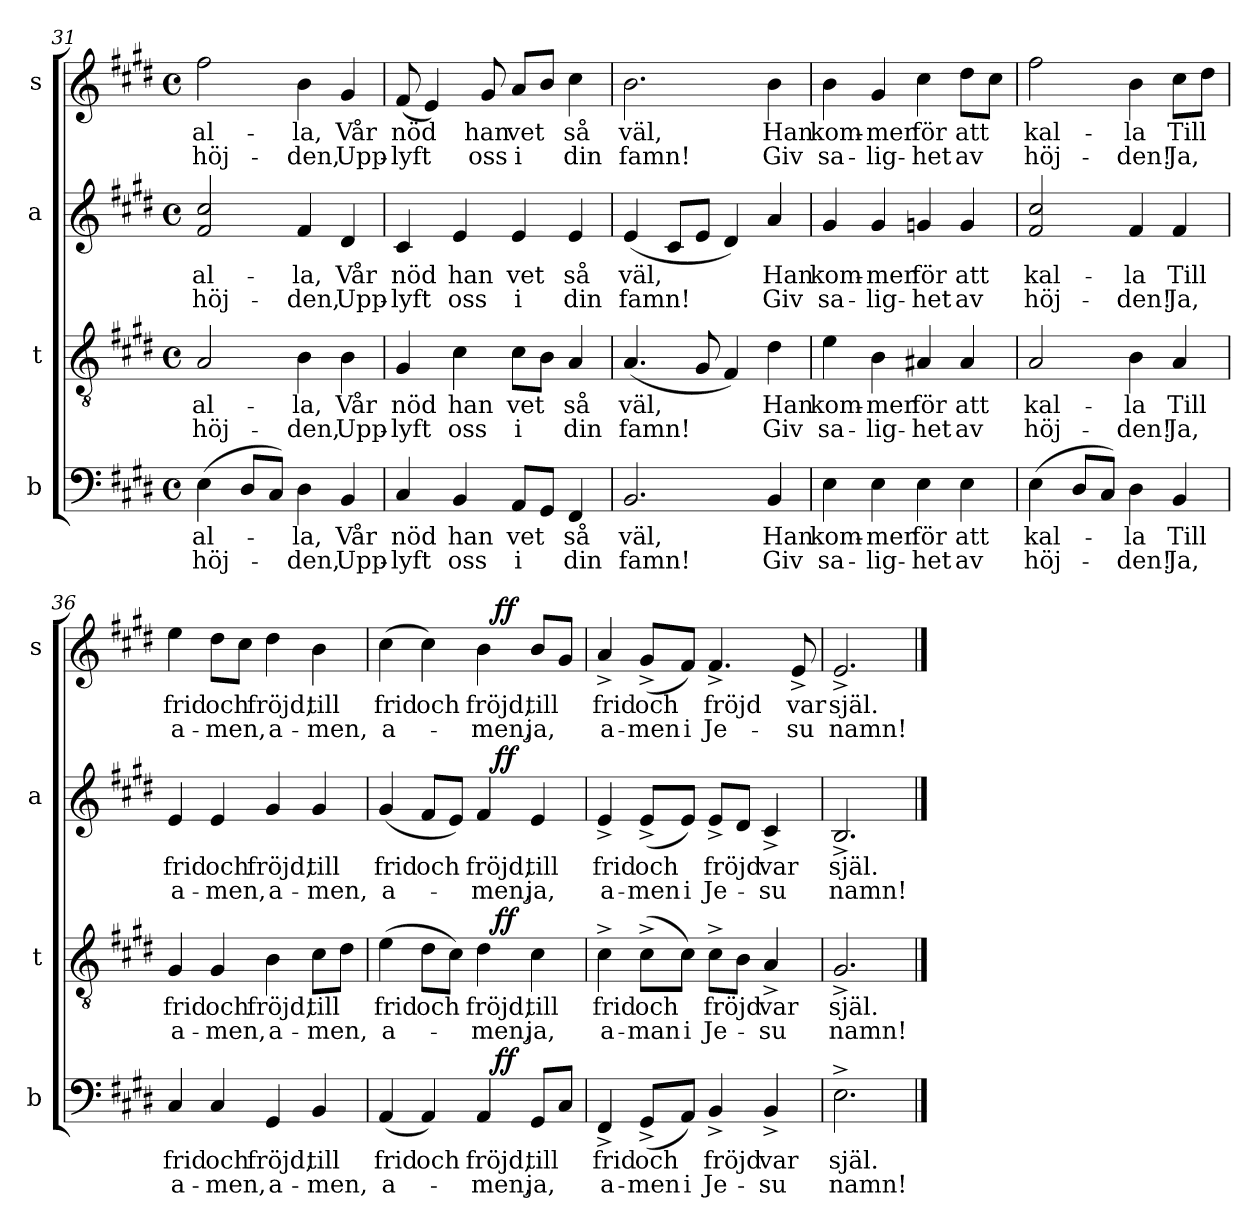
**kern	**text	**text	**dynam	**kern	**text	**text	**dynam	**kern	**text	**text	**dynam	**kern	**text	**text	**dynam
*part4	*part4	*part4	*part4	*part3	*part3	*part3	*part3	*part2	*part2	*part2	*part2	*part1	*part1	*part1	*part1
*staff4	*staff4	*staff4	*staff4	*staff3	*staff3	*staff3	*staff3	*staff2	*staff2	*staff2	*staff2	*staff1	*staff1	*staff1	*staff1
*I"b	*	*	*	*I"t	*	*	*	*I"a	*	*	*	*I"s	*	*	*
*I'b	*	*	*	*I't	*	*	*	*I'a	*	*	*	*I's	*	*	*
!!LO:PB:g=z
*clefF4	*	*	*	*clefGv2	*	*	*	*clefG2	*	*	*	*clefG2	*	*	*
*k[f#c#g#d#]	*	*	*	*k[f#c#g#d#]	*	*	*	*k[f#c#g#d#]	*	*	*	*k[f#c#g#d#]	*	*	*
*E:	*	*	*	*E:	*	*	*	*E:	*	*	*	*E:	*	*	*
*M4/4	*	*	*	*M4/4	*	*	*	*M4/4	*	*	*	*M4/4	*	*	*
*met(c)	*	*	*	*met(c)	*	*	*	*met(c)	*	*	*	*met(c)	*	*	*
=31	=31	=31	=31	=31	=31	=31	=31	=31	=31	=31	=31	=31	=31	=31	=31
(4E\	al-	höj-	.	2A/	al-	höj-	.	2f#/ 2cc#/	al-	höj-	.	2ff#\	al-	höj-	.
8D#/L	.	.	.	.	.	.	.	.	.	.	.	.	.	.	.
8C#/J)	.	.	.	.	.	.	.	.	.	.	.	.	.	.	.
4D#\	-la,	-den,	.	4B\	-la,	-den,	.	4f#/	-la,	-den,	.	4b\	-la,	-den,	.
4BB/	Vår	Upp-	.	4B\	Vår	Upp-	.	4d#/	Vår	Upp-	.	4g#/	Vår	Upp-	.
=32	=32	=32	=32	=32	=32	=32	=32	=32	=32	=32	=32	=32	=32	=32	=32
4C#/	nöd	-lyft	.	4G#/	nöd	-lyft	.	4c#/	nöd	-lyft	.	(8f#/	nöd	-lyft	.
.	.	.	.	.	.	.	.	.	.	.	.	4e/)	.	.	.
4BB/	han	oss	.	4c#\	han	oss	.	4e/	han	oss	.	.	.	.	.
.	.	.	.	.	.	.	.	.	.	.	.	8g#/	han	oss	.
8AA/L	vet	i	.	8c#\L	vet	i	.	4e/	vet	i	.	8a/L	vet	i	.
8GG#/J	.	.	.	8B\J	.	.	.	.	.	.	.	8b/J	.	.	.
4FF#/	så	din	.	4A/	så	din	.	4e/	så	din	.	4cc#\	så	din	.
=33	=33	=33	=33	=33	=33	=33	=33	=33	=33	=33	=33	=33	=33	=33	=33
2.BB/	väl,	famn!	.	(4.A/	väl,	famn!	.	(4e/	väl,	famn!	.	2.b\	väl,	famn!	.
.	.	.	.	.	.	.	.	8c#/L	.	.	.	.	.	.	.
.	.	.	.	8G#/	.	.	.	8e/J	.	.	.	.	.	.	.
.	.	.	.	4F#/)	.	.	.	4d#/)	.	.	.	.	.	.	.
4BB/	Han	Giv	.	4d#\	Han	Giv	.	4a/	Han	Giv	.	4b\	Han	Giv	.
=34	=34	=34	=34	=34	=34	=34	=34	=34	=34	=34	=34	=34	=34	=34	=34
4E\	kom-	sa-	.	4e\	kom-	sa-	.	4g#/	kom-	sa-	.	4b\	kom-	sa-	.
4E\	-mer	-lig-	.	4B\	-mer	-lig-	.	4g#/	-mer	-lig-	.	4g#/	-mer	-lig-	.
4E\	för	-het	.	4A#X/	för	-het	.	4gn/	för	-het	.	4cc#\	för	-het	.
4E\	att	av	.	4A#/	att	av	.	4g/	att	av	.	8dd#\L	att	av	.
.	.	.	.	.	.	.	.	.	.	.	.	8cc#\J	.	.	.
=35	=35	=35	=35	=35	=35	=35	=35	=35	=35	=35	=35	=35	=35	=35	=35
(4E\	kal-	höj-	.	2A/	kal-	höj-	.	2f#/ 2cc#/	kal-	höj-	.	2ff#\	kal-	höj-	.
8D#/L	.	.	.	.	.	.	.	.	.	.	.	.	.	.	.
8C#/J)	.	.	.	.	.	.	.	.	.	.	.	.	.	.	.
4D#\	-la	-den!	.	4B\	-la	-den!	.	4f#/	-la	-den!	.	4b\	-la	-den!	.
4BB/	Till	Ja,	.	4A/	Till	Ja,	.	4f#/	Till	Ja,	.	8cc#\L	Till	Ja,	.
.	.	.	.	.	.	.	.	.	.	.	.	8dd#\J	.	.	.
!!LO:LB:g=z
=36	=36	=36	=36	=36	=36	=36	=36	=36	=36	=36	=36	=36	=36	=36	=36
4C#/	frid	a-	.	4G#/	frid	a-	.	4e/	frid	a-	.	4ee\	frid	a-	.
4C#/	och	-men,	.	4G#/	och	-men,	.	4e/	och	-men,	.	8dd#\L	och	-men,	.
.	.	.	.	.	.	.	.	.	.	.	.	8cc#\J	.	.	.
4GG#/	fröjd,	a-	.	4B\	fröjd,	a-	.	4g#/	fröjd,	a-	.	4dd#\	fröjd,	a-	.
4BB/	till	-men,	.	8c#\L	till	-men,	.	4g#/	till	-men,	.	4b\	till	-men,	.
.	.	.	.	8d#\J	.	.	.	.	.	.	.	.	.	.	.
=37	=37	=37	=37	=37	=37	=37	=37	=37	=37	=37	=37	=37	=37	=37	=37
*^	*	*	*	*^	*	*	*	*^	*	*	*	*^	*	*	*
(4AA/	2ryy	frid	a-	.	(4e\	2ryy	frid	a-	.	(4g#/	2ryy	frid	a-	.	(4cc#\	2ryy	frid	a-	.
4AA/)	.	och	.	.	8d#\L	.	och	.	.	8f#/L	.	och	.	.	4cc#\)	.	och	.	.
.	.	.	.	.	8c#\J)	.	.	.	.	8e/J)	.	.	.	.	.	.	.	.	.
4AA/	16ryy	fröjd,	-men,	.	4d#\	16ryy	fröjd,	-men,	.	4f#/	16ryy	fröjd,	-men,	.	4b\	16ryy	fröjd,	-men,	.
!	!	!	!	!LO:DY:a	!	!	!	!	!LO:DY:a	!	!	!	!	!LO:DY:a	!	!	!	!	!LO:DY:a
.	4..ryy	.	.	ff	.	4..ryy	.	.	ff	.	4..ryy	.	.	ff	.	4..ryy	.	.	ff
8GG#/L	.	till	ja,	.	4c#\	.	till	ja,	.	4e/	.	till	ja,	.	8b/L	.	till	ja,	.
8C#/J	.	.	.	.	.	.	.	.	.	.	.	.	.	.	8g#/J	.	.	.	.
*v	*v	*	*	*	*	*	*	*	*	*v	*v	*	*	*	*v	*v	*	*	*
*	*	*	*	*v	*v	*	*	*	*	*	*	*	*	*	*	*
=38	=38	=38	=38	=38	=38	=38	=38	=38	=38	=38	=38	=38	=38	=38	=38
4FF#^>/	frid	a-	.	4c#^>\	frid	a-	.	4e^>/	frid	a-	.	4a^>/	frid	a-	.
(8GG#^>/L	och	-men	.	(8c#^>\L	och	-man	.	(8e^>/L	och	-men	.	(8g#^>/L	och	-men	.
8AA/J)	.	i	.	8c#\J)	.	i	.	8e/J)	.	i	.	8f#/J)	.	i	.
4BB^>/	fröjd	Je-	.	8c#^>\L	fröjd	Je-	.	8e^>/L	fröjd	Je-	.	4.f#^>/	fröjd	Je-	.
.	.	.	.	8B\J	.	.	.	8d#/J	.	.	.	.	.	.	.
4BB^>/	var	-su	.	4A^>/	var	-su	.	4c#^>/	var	-su	.	.	.	.	.
.	.	.	.	.	.	.	.	.	.	.	.	8e^>/	var	-su	.
=39	=39	=39	=39	=39	=39	=39	=39	=39	=39	=39	=39	=39	=39	=39	=39
2.E^>\	själ.	namn!	.	2.G#^>/	själ.	namn!	.	2.B^>/	själ.	namn!	.	2.e^>/	själ.	namn!	.
==	==	==	==	==	==	==	==	==	==	==	==	==	==	==	==
*-	*-	*-	*-	*-	*-	*-	*-	*-	*-	*-	*-	*-	*-	*-	*-
